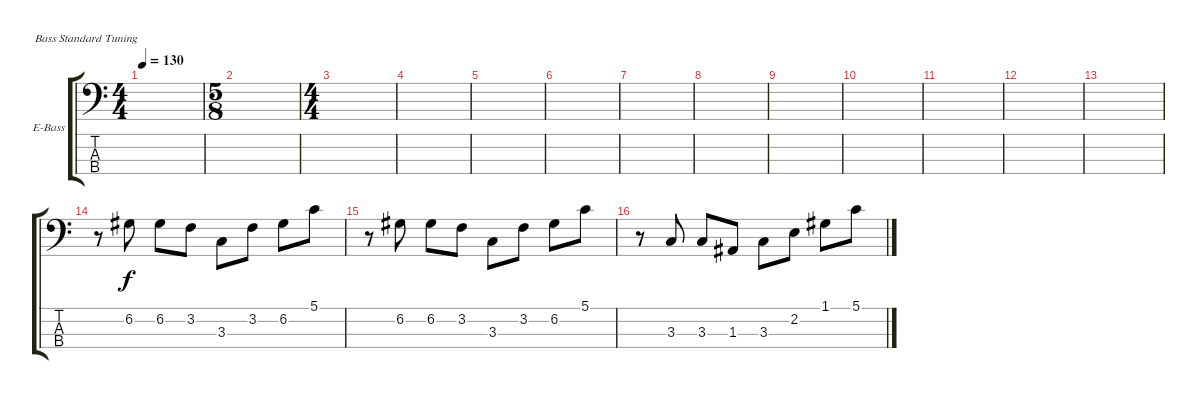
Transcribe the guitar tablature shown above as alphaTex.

\defaultSystemsLayout 4
\bracketExtendMode groupsimilarinstruments
\firstSystemTrackNameOrientation horizontal
\otherSystemsTrackNameOrientation horizontal
\track ("Electric Bass" "E-Bass") {instrument electricbassfinger}
\staff {score tabs}
\tuning (G2 D2 A1 E1)
\ts (4 4)
\tempo 130
\clef f4
\ks c
|
\ts (5 8)
|
\ts (4 4)
|
|
|
\scale
0.487395 |
\scale
0.256303 |
\scale
0.256303 |
\scale
0.333333 |
\scale
0.333333 |
\scale
0.333333 |
\scale
0.333333 |
\scale
0.333333 |
\scale
0.333333 r.8 6.2.8 6.2.8 3.2.8 3.3.8 3.2.8 6.2.8 5.1.8 |
\scale
0.333333 r.8 6.2.8 6.2.8 3.2.8 3.3.8 3.2.8 6.2.8 5.1.8 |
\scale
0.333333 r.8 3.3.8 3.3.8 1.3.8 3.3.8 2.2.8 1.1.8 5.1.8
